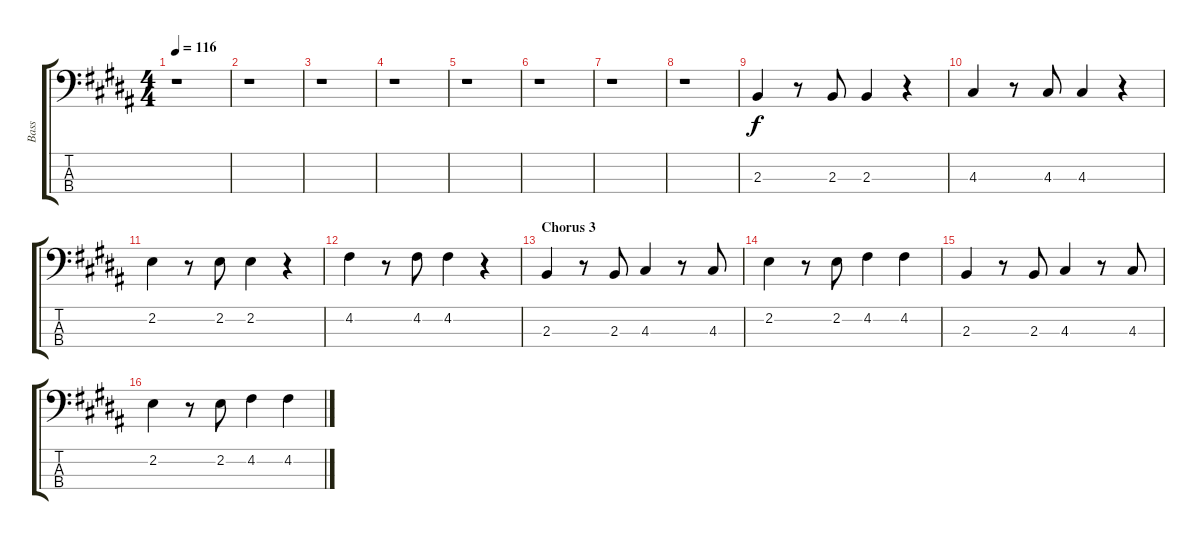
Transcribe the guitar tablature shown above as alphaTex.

\track ("Bass" "Bass") {instrument electricbassfinger}
\staff {score tabs}
\tuning (G2 D2 A1 E1) {hide}
\ts (4 4)
\tempo 116
\clef f4
\ks b
r.1{dy f} |
r.1 |
r.1 |
r.1 |
r.1 |
r.1 |
r.1 |
r.1 |
2.3.4 r.8 2.3.8 2.3.4 r.4 |
4.3.4 r.8 4.3.8 4.3.4 r.4 |
2.2.4 r.8 2.2.8 2.2.4 r.4 |
4.2.4 r.8 4.2.8 4.2.4 r.4 |
\section ("" "Chorus 3")
2.3.4 r.8 2.3.8 4.3.4 r.8 4.3.8 |
2.2.4 r.8 2.2.8 4.2.4 4.2.4 |
2.3.4 r.8 2.3.8 4.3.4 r.8 4.3.8 |
2.2.4 r.8 2.2.8 4.2.4 4.2.4
